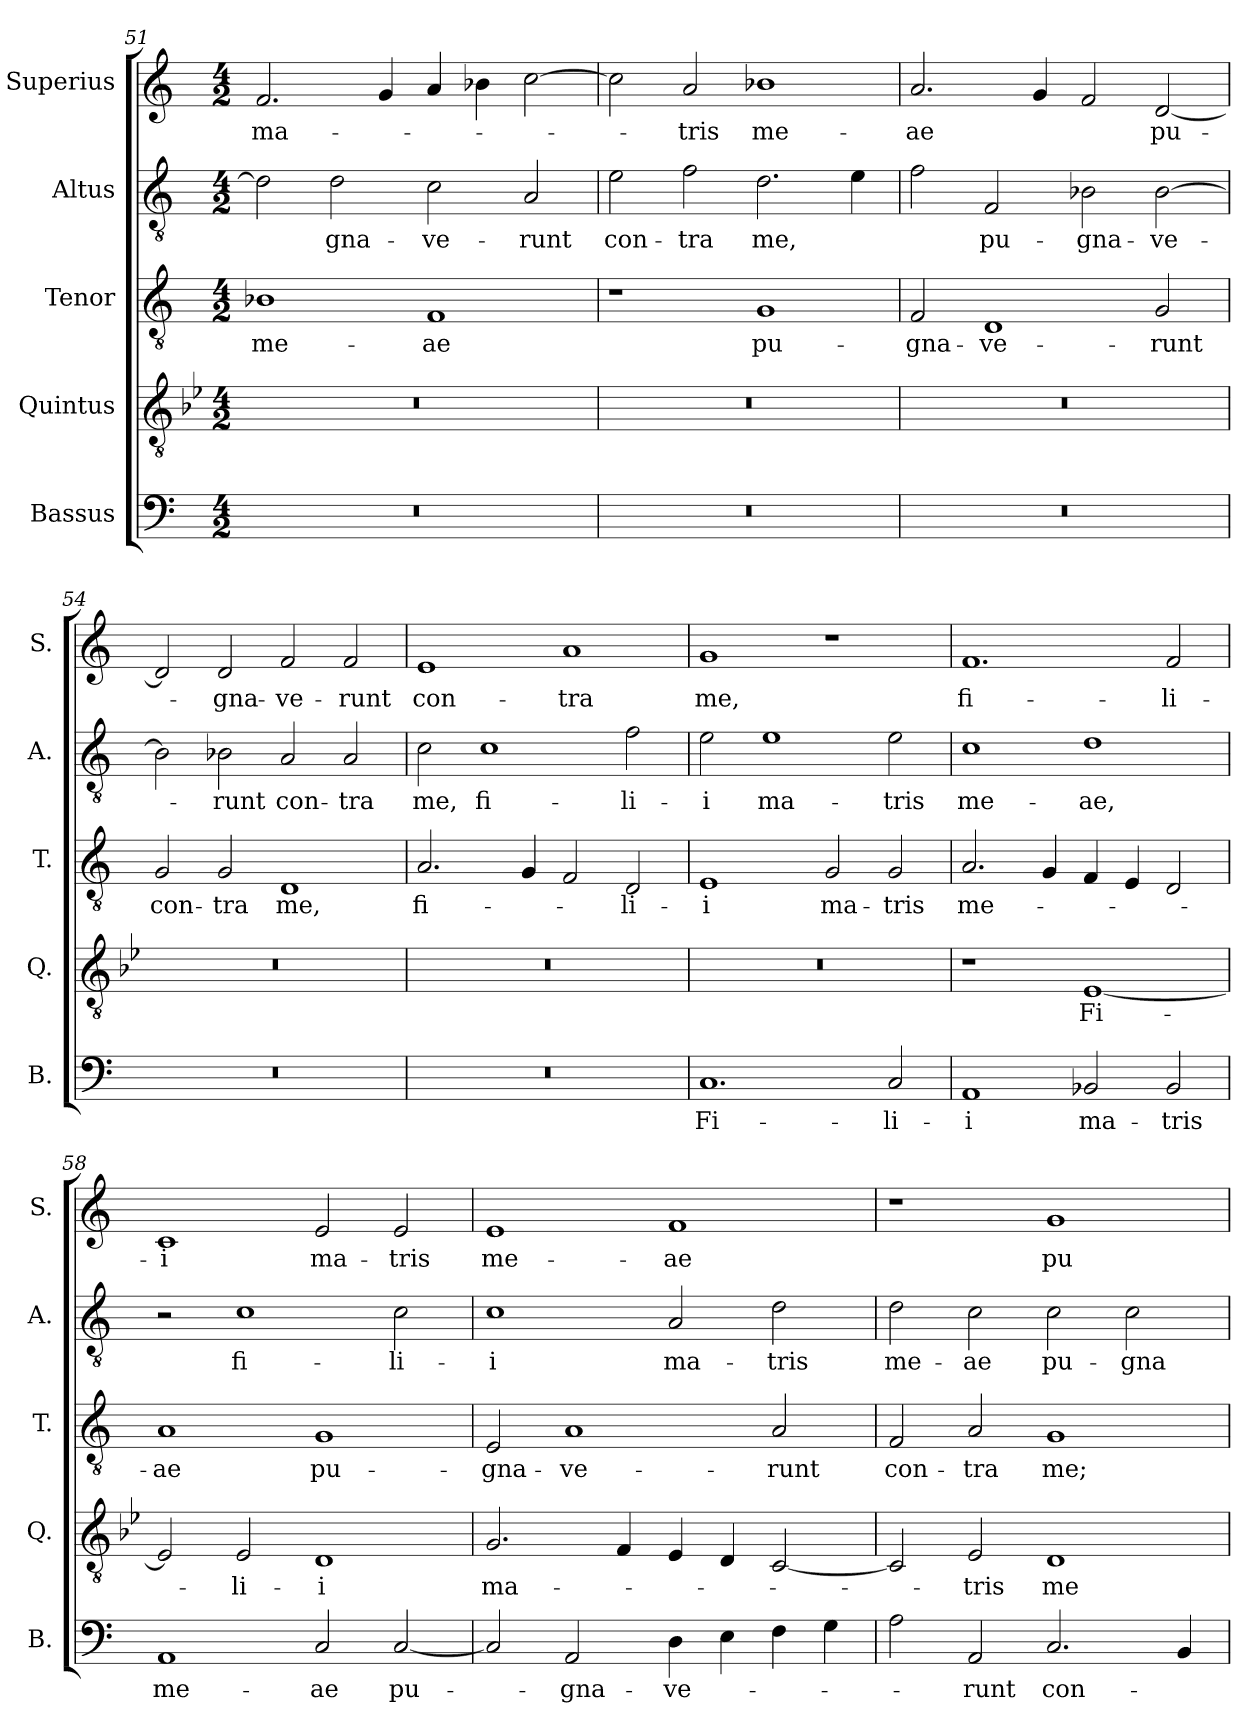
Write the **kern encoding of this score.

**kern	**text	**kern	**text	**kern	**text	**kern	**text	**kern	**text
*part5	*part5	*part4	*part4	*part3	*part3	*part2	*part2	*part1	*part1
*staff5	*staff5	*staff4	*staff4	*staff3	*staff3	*staff2	*staff2	*staff1	*staff1
*I"Bassus	*	*I"Quintus	*	*I"Tenor	*	*I"Altus	*	*I"Superius	*
*I'B.	*	*I'Q.	*	*I'T.	*	*I'A.	*	*I'S.	*
!!LO:PB:g=z
*clefF4	*	*clefGv2	*	*clefGv2	*	*clefGv2	*	*clefG2	*
*	*	*ITrd8c14	*	*	*	*ITrd1c2	*	*	*
*k[]	*	*k[b-e-]	*	*k[]	*	*k[b-e-]	*	*k[]	*
*M4/2	*	*M4/2	*	*M4/2	*	*M4/2	*	*M4/2	*
=51	=51	=51	=51	=51	=51	=51	=51	=51	=51
0r	.	0r	.	1B-X	me-	2c\]	.	2.f/	ma-
.	.	.	.	.	.	2c\	-gna-	.	.
.	.	.	.	.	.	.	.	4g/	.
.	.	.	.	1F	-ae	2B-\	-ve-	4a/	.
.	.	.	.	.	.	.	.	4b-X\	.
.	.	.	.	.	.	2G/	-runt	[2cc\	.
=52	=52	=52	=52	=52	=52	=52	=52	=52	=52
0r	.	0r	.	1r	.	2d\	con-	2cc\]	.
.	.	.	.	.	.	2e-\	-tra	2a/	-tris
.	.	.	.	1G	pu-	2.c\	me,	1b-X	me-
.	.	.	.	.	.	4d\	.	.	.
=53	=53	=53	=53	=53	=53	=53	=53	=53	=53
0r	.	0r	.	2F/	-gna-	2e-\	.	2.a/	-ae
.	.	.	.	1D	-ve-	2E-/	pu-	.	.
.	.	.	.	.	.	.	.	4g/	.
.	.	.	.	.	.	2A-X\	-gna-	2f/	.
.	.	.	.	2G/	-runt	[2A-\	-ve-	[2d/	pu-
=54	=54	=54	=54	=54	=54	=54	=54	=54	=54
0r	.	0r	.	2G/	con-	2A-\]	.	2d/]	.
.	.	.	.	2G/	-tra	2A-X\	-runt	2d/	-gna-
.	.	.	.	1D	me,	2G/	con-	2f/	-ve-
.	.	.	.	.	.	2G/	-tra	2f/	-runt
!!LO:LB:g=z
=55	=55	=55	=55	=55	=55	=55	=55	=55	=55
0r	.	0r	.	2.A/	fi-	2B-\	me,	1e	con-
.	.	.	.	.	.	1B-	fi-	.	.
.	.	.	.	4G/	.	.	.	.	.
.	.	.	.	2F/	.	.	.	1a	-tra
.	.	.	.	2D/	-li-	2e-\	-li-	.	.
=56	=56	=56	=56	=56	=56	=56	=56	=56	=56
1.C	Fi-	0r	.	1E	-i	2d\	-i	1g	me,
.	.	.	.	.	.	1d	ma-	.	.
.	.	.	.	2G/	ma-	.	.	1r	.
2C/	-li-	.	.	2G/	-tris	2d\	-tris	.	.
=57	=57	=57	=57	=57	=57	=57	=57	=57	=57
1AA	-i	1r	.	2.A/	me-	1B-	me-	1.f	fi-
.	.	.	.	4G/	.	.	.	.	.
2BB-X/	ma-	[1EE-	Fi-	4F/	.	1c	-ae,	.	.
.	.	.	.	4E/	.	.	.	.	.
2BB-/	-tris	.	.	2D/	.	.	.	2f/	-li-
=58	=58	=58	=58	=58	=58	=58	=58	=58	=58
1AA	me-	2EE-/]	.	1A	-ae	2r	.	1c	-i
.	.	2EE-/	-li-	.	.	1B-	fi-	.	.
2C/	ae	1DD	-i	1G	pu-	.	.	2e/	ma-
[2C/	pu-	.	.	.	.	2B-\	-li-	2e/	-tris
=59	=59	=59	=59	=59	=59	=59	=59	=59	=59
2C/]	.	2.GG/	ma-	2E/	-gna-	1B-	-i	1e	me-
2AA/	-gna-	.	.	1A	-ve-	.	.	.	.
.	.	4FF/	.	.	.	.	.	.	.
4D\	-ve-	4EE-/	.	.	.	2G/	ma-	1f	-ae
4E\	.	4DD/	.	.	.	.	.	.	.
4F\	.	[2CC/	.	2A/	-runt	2c\	-tris	.	.
4G\	.	.	.	.	.	.	.	.	.
!!LO:PB:g=z
=60	=60	=60	=60	=60	=60	=60	=60	=60	=60
2A\	.	2CC/]	.	2F/	con-	2c\	me-	1r	.
2AA/	-runt	2EE-/	-tris	2A/	-tra	2B-\	-ae	.	.
2.C/	con-	1DD	me-	1G	me;	2B-\	pu-	1g	pu-
.	.	.	.	.	.	2B-\	-gna-	.	.
4BB/	.	.	.	.	.	.	.	.	.
=	=	=	=	=	=	=	=	=	=
*-	*-	*-	*-	*-	*-	*-	*-	*-	*-
